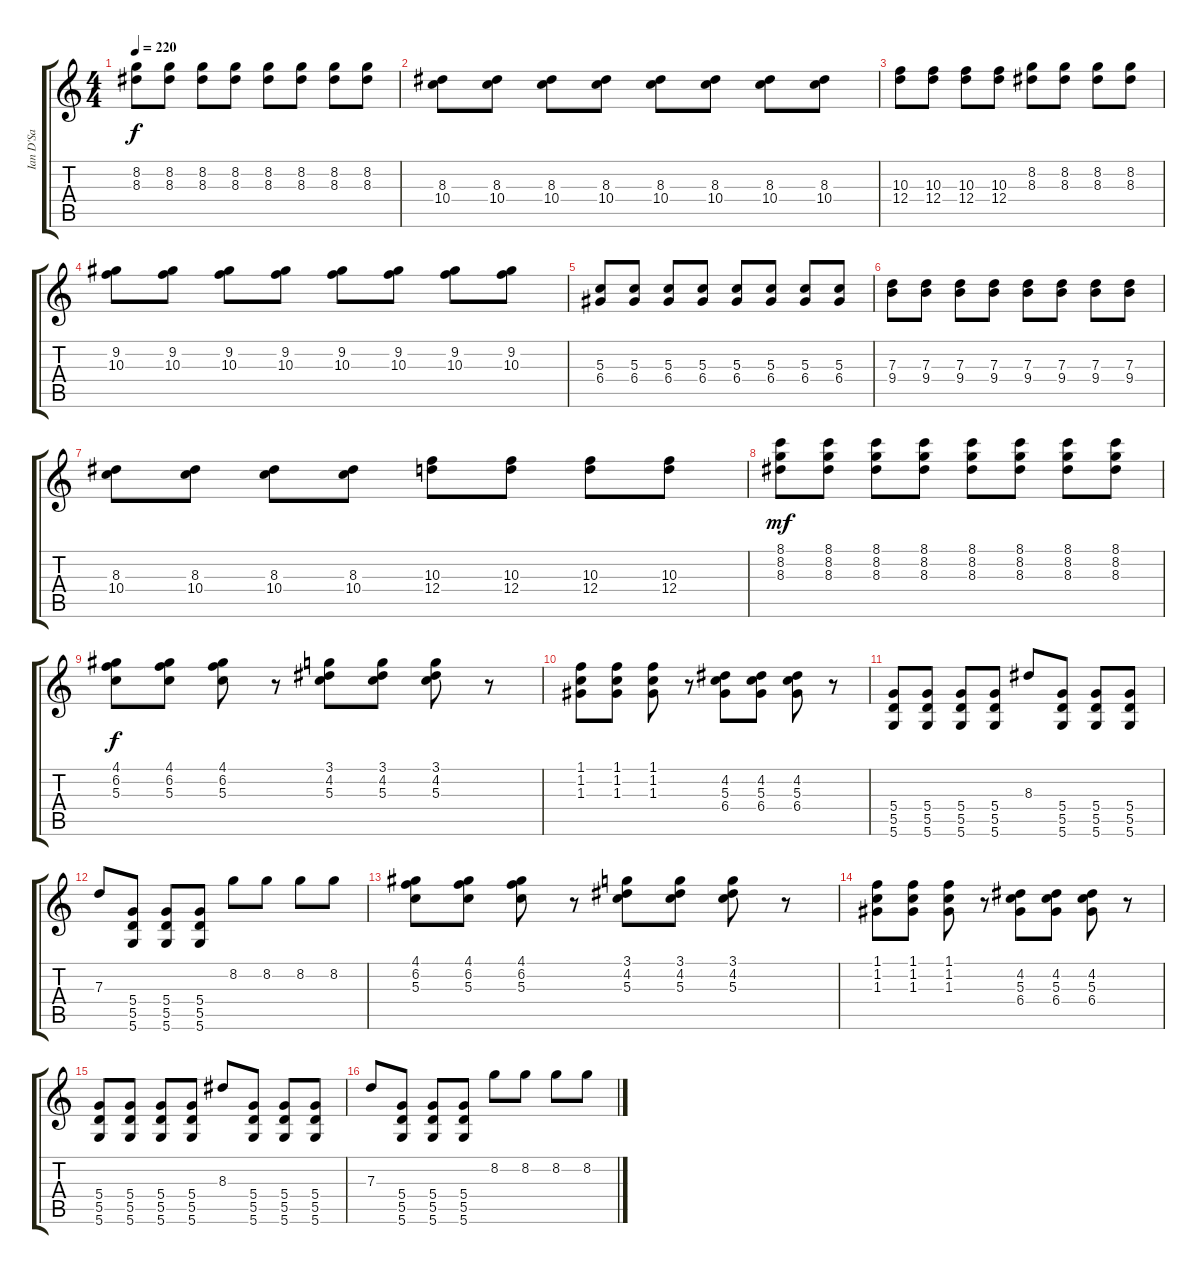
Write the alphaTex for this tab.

\track ("Ian D'Sa" "Ian D'Sa") {instrument distortionguitar}
\staff {score tabs}
\tuning (E4 B3 G3 D3 A2 D2) {hide}
\ts (4 4)
\tempo 220
\clef g2
\ks c
(8.2 8.3).8{dy f} (8.2 8.3).8 (8.2 8.3).8 (8.2 8.3).8 (8.2 8.3).8 (8.2 8.3).8 (8.2 8.3).8 (8.2 8.3).8 |
(8.3 10.4).8 (8.3 10.4).8 (8.3 10.4).8 (8.3 10.4).8 (8.3 10.4).8 (8.3 10.4).8 (8.3 10.4).8 (8.3 10.4).8 |
(10.3 12.4).8 (10.3 12.4).8 (10.3 12.4).8 (10.3 12.4).8 (8.2 8.3).8 (8.2 8.3).8 (8.2 8.3).8 (8.2 8.3).8 |
(9.2 10.3).8 (9.2 10.3).8 (9.2 10.3).8 (9.2 10.3).8 (9.2 10.3).8 (9.2 10.3).8 (9.2 10.3).8 (9.2 10.3).8 |
(5.3 6.4).8 (5.3 6.4).8 (5.3 6.4).8 (5.3 6.4).8 (5.3 6.4).8 (5.3 6.4).8 (5.3 6.4).8 (5.3 6.4).8 |
(7.3 9.4).8 (7.3 9.4).8 (7.3 9.4).8 (7.3 9.4).8 (7.3 9.4).8 (7.3 9.4).8 (7.3 9.4).8 (7.3 9.4).8 |
(8.3 10.4).8 (8.3 10.4).8 (8.3 10.4).8 (8.3 10.4).8 (10.3 12.4).8 (10.3 12.4).8 (10.3 12.4).8 (10.3 12.4).8 |
(8.1 8.2 8.3).8{dy mf} (8.1 8.2 8.3).8 (8.1 8.2 8.3).8 (8.1 8.2 8.3).8 (8.1 8.2 8.3).8 (8.1 8.2 8.3).8 (8.1 8.2 8.3).8 (8.1 8.2 8.3).8 |
(4.1 6.2 5.3).8{dy f} (4.1 6.2 5.3).8 (4.1 6.2 5.3).8 r.8 (3.1 4.2 5.3).8 (3.1 4.2 5.3).8 (3.1 4.2 5.3).8 r.8 |
(1.1 1.2 1.3).8 (1.1 1.2 1.3).8 (1.1 1.2 1.3).8 r.8 (4.2 5.3 6.4).8 (4.2 5.3 6.4).8 (4.2 5.3 6.4).8 r.8 |
(5.4 5.5 5.6).8 (5.4 5.5 5.6).8 (5.4 5.5 5.6).8 (5.4 5.5 5.6).8 8.3.8 (5.4 5.5 5.6).8 (5.4 5.5 5.6).8 (5.4 5.5 5.6).8 |
7.3.8 (5.4 5.5 5.6).8 (5.4 5.5 5.6).8 (5.4 5.5 5.6).8 8.2.8 8.2.8 8.2.8 8.2.8 |
(4.1 6.2 5.3).8 (4.1 6.2 5.3).8 (4.1 6.2 5.3).8 r.8 (3.1 4.2 5.3).8 (3.1 4.2 5.3).8 (3.1 4.2 5.3).8 r.8 |
(1.1 1.2 1.3).8 (1.1 1.2 1.3).8 (1.1 1.2 1.3).8 r.8 (4.2 5.3 6.4).8 (4.2 5.3 6.4).8 (4.2 5.3 6.4).8 r.8 |
(5.4 5.5 5.6).8 (5.4 5.5 5.6).8 (5.4 5.5 5.6).8 (5.4 5.5 5.6).8 8.3.8 (5.4 5.5 5.6).8 (5.4 5.5 5.6).8 (5.4 5.5 5.6).8 |
7.3.8 (5.4 5.5 5.6).8 (5.4 5.5 5.6).8 (5.4 5.5 5.6).8 8.2.8 8.2.8 8.2.8 8.2.8
